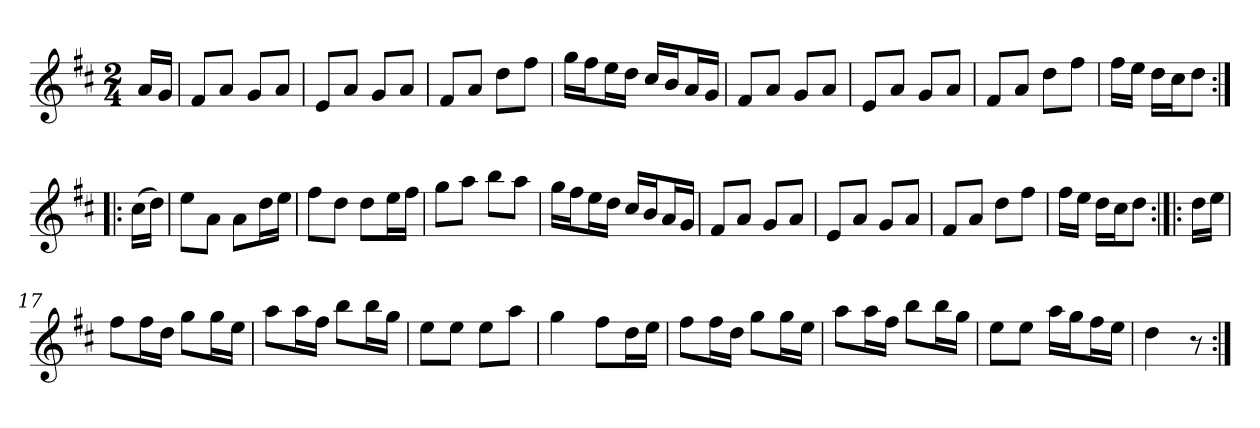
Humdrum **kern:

**kern
*part1
*staff1
*clefG2
*k[f#c#]
*D:
*M2/4
*MM120
=
16a/LL
16g/JJ
=1
8f#/L
8a/J
8g/L
8a/J
=2
8e/L
8a/J
8g/L
8a/J
=3
8f#/L
8a/J
8dd\L
8ff#\J
=4
16gg\LL
16ff#\J
16ee\L
16dd\JJ
16cc#/LL
16b/J
16a/L
16g/JJ
=5
8f#/L
8a/J
8g/L
8a/J
=6
8e/L
8a/J
8g/L
8a/J
=7
8f#/L
8a/J
8dd\L
8ff#\J
=8
16ff#\LL
16ee\JJ
16dd\LL
16cc#\J
8dd\J
=:|!|:
(16cc#\LL
16dd\JJ)
=9
8ee\L
8a\J
8a\L
16dd\L
16ee\JJ
=10
8ff#\L
8dd\J
8dd\L
16ee\L
16ff#\JJ
=11
8gg\L
8aa\J
8bb\L
8aa\J
=12
16gg\LL
16ff#\J
16ee\L
16dd\JJ
16cc#/LL
16b/J
16a/L
16g/JJ
=13
8f#/L
8a/J
8g/L
8a/J
=14
8e/L
8a/J
8g/L
8a/J
=15
8f#/L
8a/J
8dd\L
8ff#\J
=16
16ff#\LL
16ee\JJ
16dd\LL
16cc#\J
8dd\J
=:|!|:
16dd\LL
16ee\JJ
=17
8ff#\L
16ff#\L
16dd\JJ
8gg\L
16gg\L
16ee\JJ
=18
8aa\L
16aa\L
16ff#\JJ
8bb\L
16bb\L
16gg\JJ
=19
8ee\L
8ee\J
8ee\L
8aa\J
=20
4gg
8ff#\L
16dd\L
16ee\JJ
=21
8ff#\L
16ff#\L
16dd\JJ
8gg\L
16gg\L
16ee\JJ
=22
8aa\L
16aa\L
16ff#\JJ
8bb\L
16bb\L
16gg\JJ
=23
8ee\L
8ee\J
16aa\LL
16gg\J
16ff#\L
16ee\JJ
=24
4dd
8r
=:|!
*-
